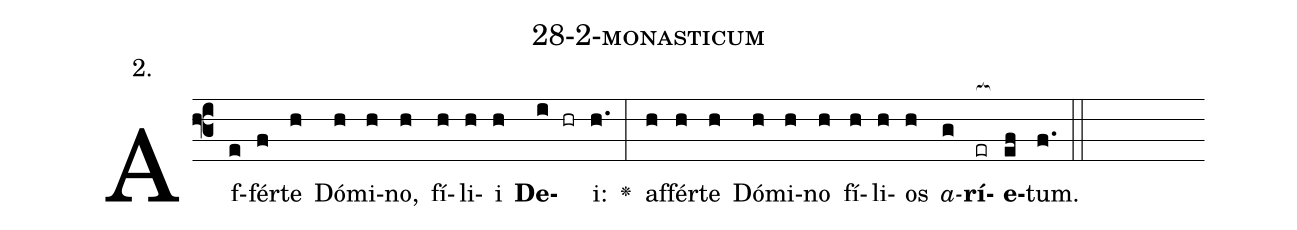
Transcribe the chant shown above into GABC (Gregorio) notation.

name: 28-2-monasticum;
annotation: 2.;
%%
(f3)Af(e)fér(f)te(h) Dó(h)mi(h)no,(h) fí(h)li(h)i(h) <b>De</b>(i hr)i:(h.) <v>\greheightstar</v>(:) af(h)fér(h)te(h) Dó(h)mi(h)no(h) fí(h)li(h)os(h) <i>a</i>(g)<b>rí</b>(er[ocb:1{])<b>e</b>(ef[ocb:0}])tum.(f.) (::)


%E(h) u(h) o(h) u(g) a(ef) e.(f.) (::)
